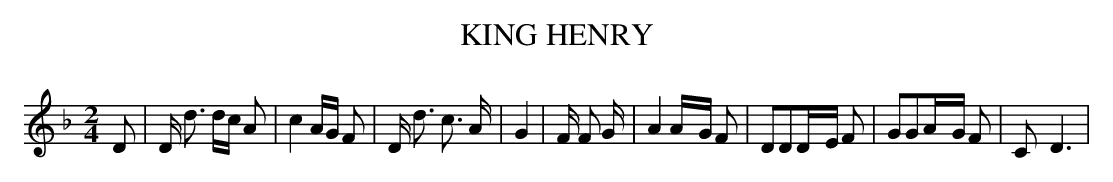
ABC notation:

X:1
T:KING HENRY
M:2/4
L:1/16
K:F
 D2| D d3 dc A2| c4 AG F2| D d3 c3 A| G4| F F2 G| A4A-G F2| D2D2D-E F2|\
 G2G2A-G F2| C2- D6|
